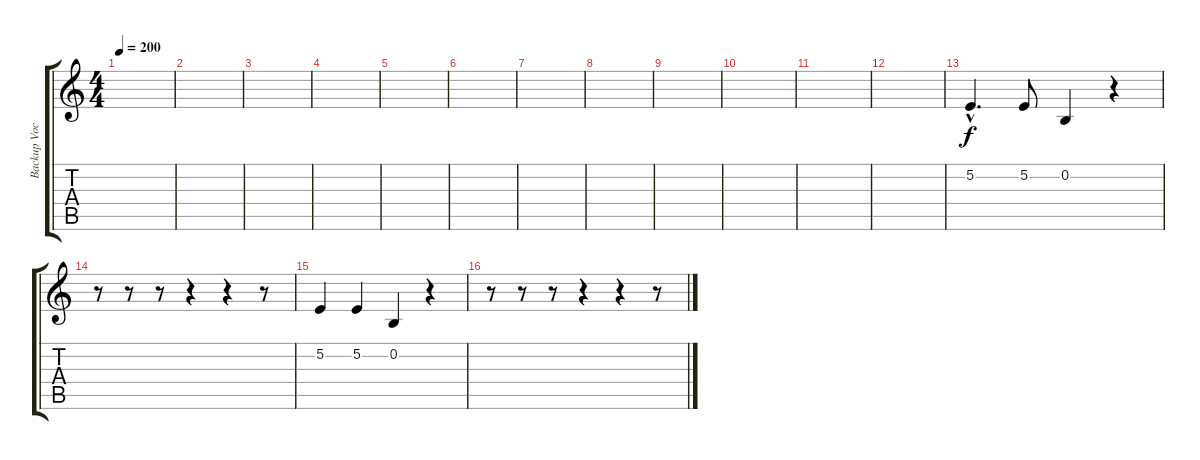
\track ("Backup Vocals (Teo - Sergio)" "Backup Voc") {instrument lead2sawtooth}
\staff {score tabs}
\tuning (E4 B3 G3 D3 A2 E2) {hide}
\ts (4 4)
\tempo 200
\clef g2
\ks c
|
|
|
|
|
|
|
|
|
|
|
|
5.2{hac}.4{d} 5.2.8 0.2.4 r.4 |
r.8 r.8 r.8 r.4 r.4 r.8 |
5.2.4 5.2.4 0.2.4 r.4 |
r.8 r.8 r.8 r.4 r.4 r.8
